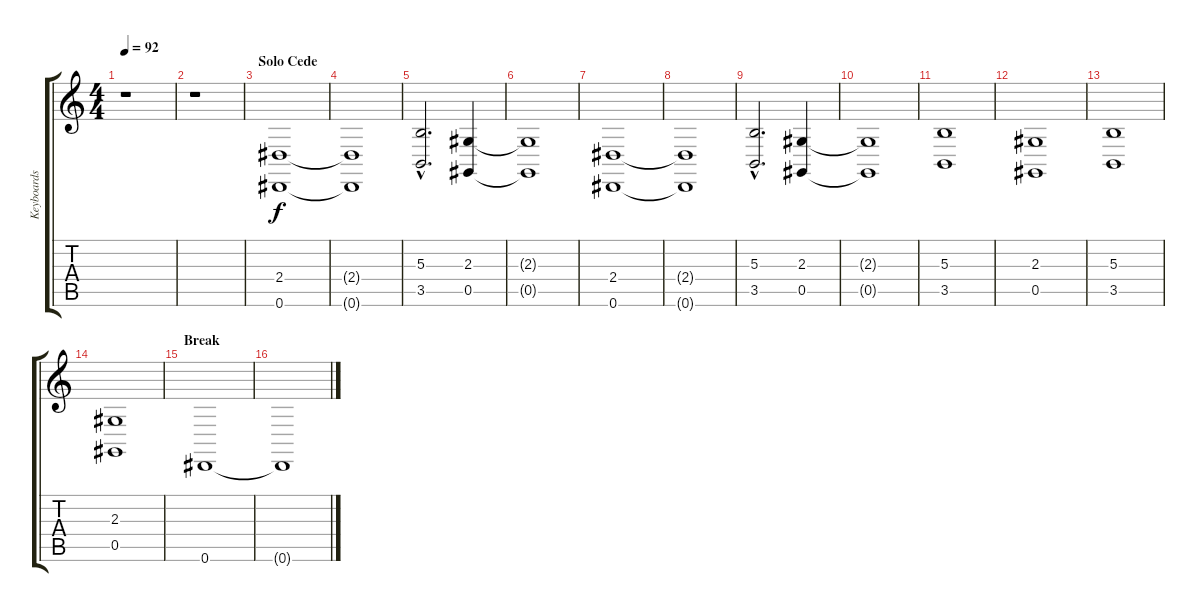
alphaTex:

\track ("Keyboards - Nils Neumann" "Keyboards ") {instrument choiraahs}
\staff {score tabs}
\tuning (Eb4 Bb3 Gb3 Db3 Ab2 Eb2) {hide}
\ts (4 4)
\tempo 92
\clef g2
\ks c
r.1{dy f} |
r.1 |
\section ("" "Solo Cede")
(2.4 0.6).1 |
(2.4{t} 0.6{t}).1 |
(5.3{hac} 3.5{hac}).2{d} (2.3 0.5).4 |
(2.3{t} 0.5{t}).1 |
(2.4 0.6).1 |
(2.4{t} 0.6{t}).1 |
(5.3{hac} 3.5{hac}).2{d} (2.3 0.5).4 |
(2.3{t} 0.5{t}).1 |
(5.3 3.5).1 |
(2.3 0.5).1 |
(5.3 3.5).1 |
(2.3 0.5).1 |
\section ("" "Break")
0.6.1 |
0.6{t}.1
